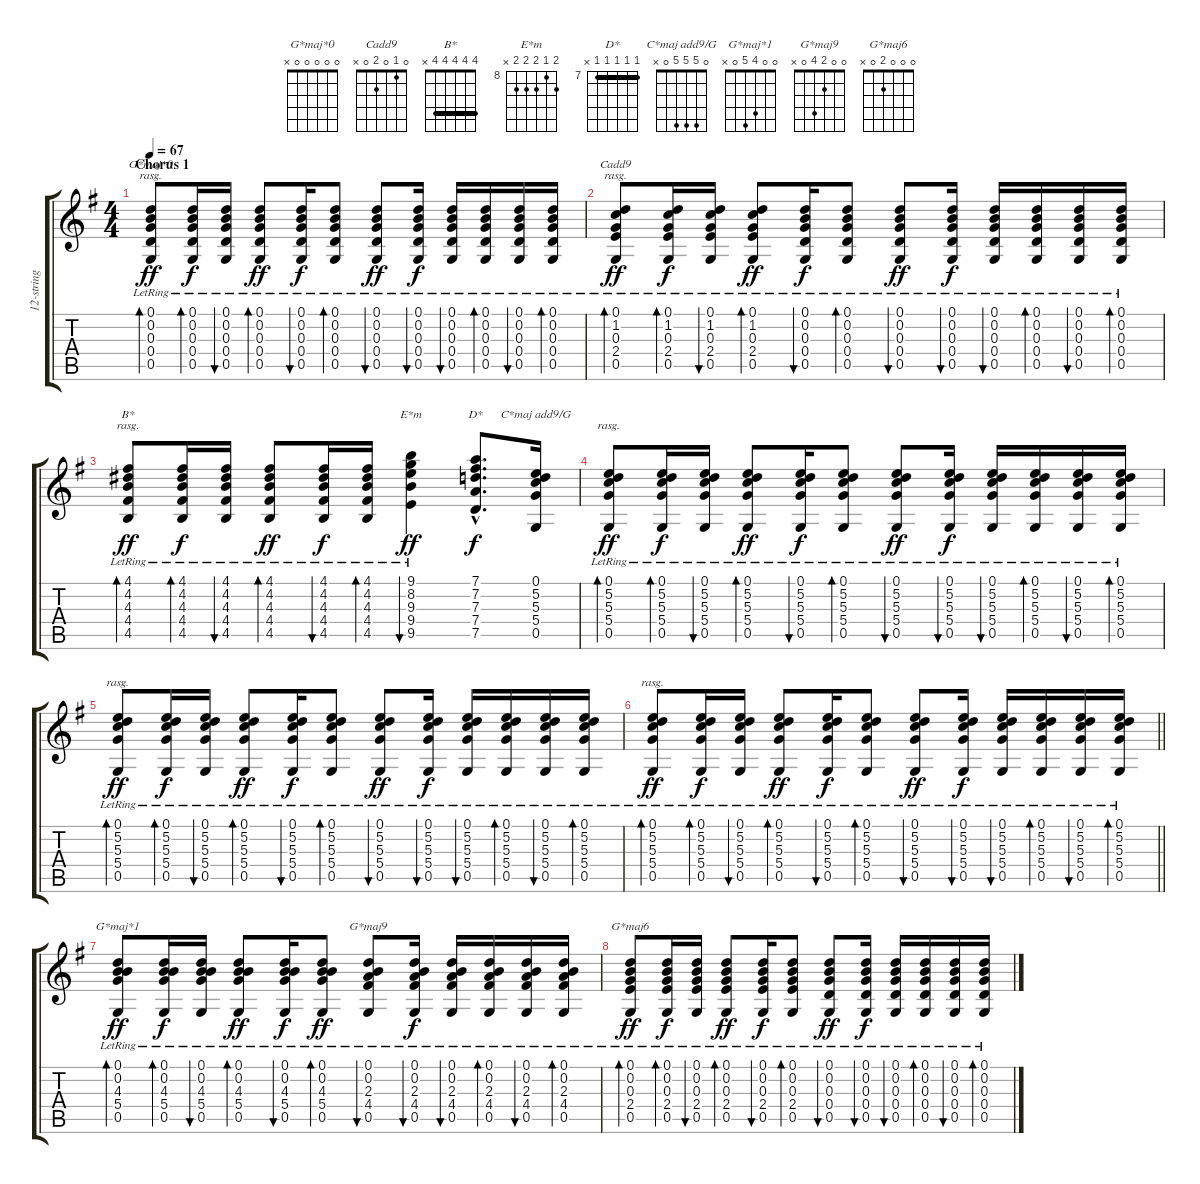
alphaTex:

\track ("12-string guitar (open G) - Walsh" "12-string ") {instrument acousticguitarnylon}
\staff {score tabs}
\tuning (D4 B3 G3 D3 G2 D2) {hide}
\chord ("G*maj*0" 0 0 0 0 0 x)
\chord ("Cadd9" 0 1 0 2 0 x)
\chord ("B*" 4 4 4 4 4 x) {barre 4}
\chord ("E*m" 9 8 9 9 9 x) {firstfret 8}
\chord ("D*" 7 7 7 7 7 x) {firstfret 7 barre 7}
\chord ("C*maj add9/G" 0 5 5 5 0 x)
\chord ("G*maj*1" 0 0 4 5 0 x)
\chord ("G*maj9" 0 0 2 4 0 x)
\chord ("G*maj6" 0 0 0 2 0 x)
\ts (4 4)
\section ("" "Chorus 1")
\tempo 67
\clef g2
\ks g
(0.1{lr} 0.2{lr} 0.3{lr} 0.4{lr} 0.5{lr}).8{bd 60 ch "G*maj*0" rasg ii dy ff} (0.1{lr} 0.2{lr} 0.3{lr} 0.4{lr} 0.5{lr}).16{bd 30 dy f} (0.1{lr} 0.2{lr} 0.3{lr} 0.4{lr} 0.5{lr}).16{bu 30} (0.1{lr} 0.2{lr} 0.3{lr} 0.4{lr} 0.5{lr}).8{bd 30 dy ff} (0.1{lr} 0.2{lr} 0.3{lr} 0.4{lr} 0.5{lr}).16{bu 30 dy f} (0.1{lr} 0.2{lr} 0.3{lr} 0.4{lr} 0.5{lr}).8{bd 30} (0.1{lr} 0.2{lr} 0.3{lr} 0.4{lr} 0.5{lr}).8{bu 30 dy ff} (0.1{lr} 0.2{lr} 0.3{lr} 0.4{lr} 0.5{lr}).16{bu 30 dy f} (0.1{lr} 0.2{lr} 0.3{lr} 0.4{lr} 0.5{lr}).16{bu 30} (0.1{lr} 0.2{lr} 0.3{lr} 0.4{lr} 0.5{lr}).16{bd 30} (0.1{lr} 0.2{lr} 0.3{lr} 0.4{lr} 0.5{lr}).16{bu 30} (0.1{lr} 0.2{lr} 0.3{lr} 0.4{lr} 0.5{lr}).16{bd 30} |
(0.1{lr} 1.2{lr} 0.3{lr} 2.4{lr} 0.5{lr}).8{bd 60 ch "Cadd9" rasg ii dy ff} (0.1{lr} 1.2{lr} 0.3{lr} 2.4{lr} 0.5{lr}).16{bd 30 dy f} (0.1{lr} 1.2{lr} 0.3{lr} 2.4{lr} 0.5{lr}).16{bu 30} (0.1{lr} 1.2{lr} 0.3{lr} 2.4{lr} 0.5{lr}).8{bd 30 dy ff} (0.1{lr} 0.2{lr} 0.3{lr} 0.4{lr} 0.5{lr}).16{bu 30 dy f} (0.1{lr} 0.2{lr} 0.3{lr} 0.4{lr} 0.5{lr}).8{bd 30} (0.1{lr} 0.2{lr} 0.3{lr} 0.4{lr} 0.5{lr}).8{bu 30 dy ff} (0.1{lr} 0.2{lr} 0.3{lr} 0.4{lr} 0.5{lr}).16{bu 30 dy f} (0.1{lr} 0.2{lr} 0.3{lr} 0.4{lr} 0.5{lr}).16{bu 30} (0.1{lr} 0.2{lr} 0.3{lr} 0.4{lr} 0.5{lr}).16{bd 30} (0.1{lr} 0.2{lr} 0.3{lr} 0.4{lr} 0.5{lr}).16{bu 30} (0.1{lr} 0.2{lr} 0.3{lr} 0.4{lr} 0.5{lr}).16{bd 30} |
(4.1{lr} 4.2{lr} 4.3{lr} 4.4{lr} 4.5{lr}).8{bd 60 ch "B*" rasg ii dy ff} (4.1{lr} 4.2{lr} 4.3{lr} 4.4{lr} 4.5{lr}).16{bd 30 dy f} (4.1{lr} 4.2{lr} 4.3{lr} 4.4{lr} 4.5{lr}).16{bu 30} (4.1{lr} 4.2{lr} 4.3{lr} 4.4{lr} 4.5{lr}).8{bd 30 dy ff} (4.1{lr} 4.2{lr} 4.3{lr} 4.4{lr} 4.5{lr}).16{bu 30 dy f} (4.1{lr} 4.2{lr} 4.3{lr} 4.4{lr} 4.5{lr}).16{bd 30} (9.1 8.2{lr} 9.3{lr} 9.4{lr} 9.5{lr}).4{bu 30 ch "E*m" dy ff} (7.1{hac} 7.2{hac} 7.3{hac} 7.4{hac} 7.5{hac}).8{d ch "D*" dy f} (0.1 5.2 5.3 5.4 0.5).16{ch "C*maj add9/G"} |
(0.1{lr} 5.2{lr} 5.3{lr} 5.4{lr} 0.5{lr}).8{bd 60 rasg ii dy ff} (0.1{lr} 5.2{lr} 5.3{lr} 5.4{lr} 0.5{lr}).16{bd 30 dy f} (0.1{lr} 5.2{lr} 5.3{lr} 5.4{lr} 0.5{lr}).16{bu 30} (0.1{lr} 5.2{lr} 5.3{lr} 5.4{lr} 0.5{lr}).8{bd 30 dy ff} (0.1{lr} 5.2{lr} 5.3{lr} 5.4{lr} 0.5{lr}).16{bu 30 dy f} (0.1{lr} 5.2{lr} 5.3{lr} 5.4{lr} 0.5{lr}).8{bd 30} (0.1{lr} 5.2{lr} 5.3{lr} 5.4{lr} 0.5{lr}).8{bu 30 dy ff} (0.1{lr} 5.2{lr} 5.3{lr} 5.4{lr} 0.5{lr}).16{bu 30 dy f} (0.1{lr} 5.2{lr} 5.3{lr} 5.4{lr} 0.5{lr}).16{bu 30} (0.1{lr} 5.2{lr} 5.3{lr} 5.4{lr} 0.5{lr}).16{bd 30} (0.1{lr} 5.2{lr} 5.3{lr} 5.4{lr} 0.5{lr}).16{bu 30} (0.1{lr} 5.2{lr} 5.3{lr} 5.4{lr} 0.5{lr}).16{bd 30} |
(0.1{lr} 5.2{lr} 5.3{lr} 5.4{lr} 0.5{lr}).8{bd 60 rasg ii dy ff} (0.1{lr} 5.2{lr} 5.3{lr} 5.4{lr} 0.5{lr}).16{bd 30 dy f} (0.1{lr} 5.2{lr} 5.3{lr} 5.4{lr} 0.5{lr}).16{bu 30} (0.1{lr} 5.2{lr} 5.3{lr} 5.4{lr} 0.5{lr}).8{bd 30 dy ff} (0.1{lr} 5.2{lr} 5.3{lr} 5.4{lr} 0.5{lr}).16{bu 30 dy f} (0.1{lr} 5.2{lr} 5.3{lr} 5.4{lr} 0.5{lr}).8{bd 30} (0.1{lr} 5.2{lr} 5.3{lr} 5.4{lr} 0.5{lr}).8{bu 30 dy ff} (0.1{lr} 5.2{lr} 5.3{lr} 5.4{lr} 0.5{lr}).16{bu 30 dy f} (0.1{lr} 5.2{lr} 5.3{lr} 5.4{lr} 0.5{lr}).16{bu 30} (0.1{lr} 5.2{lr} 5.3{lr} 5.4{lr} 0.5{lr}).16{bd 30} (0.1{lr} 5.2{lr} 5.3{lr} 5.4{lr} 0.5{lr}).16{bu 30} (0.1{lr} 5.2{lr} 5.3{lr} 5.4{lr} 0.5{lr}).16{bd 30} |
\barLineRight lightlight
(0.1{lr} 5.2{lr} 5.3{lr} 5.4{lr} 0.5{lr}).8{bd 60 rasg ii dy ff} (0.1{lr} 5.2{lr} 5.3{lr} 5.4{lr} 0.5{lr}).16{bd 30 dy f} (0.1{lr} 5.2{lr} 5.3{lr} 5.4{lr} 0.5{lr}).16{bu 30} (0.1{lr} 5.2{lr} 5.3{lr} 5.4{lr} 0.5{lr}).8{bd 30 dy ff} (0.1{lr} 5.2{lr} 5.3{lr} 5.4{lr} 0.5{lr}).16{bu 30 dy f} (0.1{lr} 5.2{lr} 5.3{lr} 5.4{lr} 0.5{lr}).8{bd 30} (0.1{lr} 5.2{lr} 5.3{lr} 5.4{lr} 0.5{lr}).8{bu 30 dy ff} (0.1{lr} 5.2{lr} 5.3{lr} 5.4{lr} 0.5{lr}).16{bu 30 dy f} (0.1{lr} 5.2{lr} 5.3{lr} 5.4{lr} 0.5{lr}).16{bu 30} (0.1{lr} 5.2{lr} 5.3{lr} 5.4{lr} 0.5{lr}).16{bd 30} (0.1{lr} 5.2{lr} 5.3{lr} 5.4{lr} 0.5{lr}).16{bu 30} (0.1{lr} 5.2{lr} 5.3{lr} 5.4{lr} 0.5{lr}).16{bd 30} |
(0.1{lr} 0.2{lr} 4.3{lr} 5.4{lr} 0.5{lr}).8{bd 30 ch "G*maj*1" dy ff} (0.1{lr} 0.2{lr} 4.3{lr} 5.4{lr} 0.5{lr}).16{bd 30 dy f} (0.1{lr} 0.2{lr} 4.3{lr} 5.4{lr} 0.5{lr}).16{bu 30} (0.1{lr} 0.2{lr} 4.3{lr} 5.4{lr} 0.5{lr}).8{bd 30 dy ff} (0.1{lr} 0.2{lr} 4.3{lr} 5.4{lr} 0.5{lr}).16{bu 30 dy f} (0.1{lr} 0.2{lr} 4.3{lr} 5.4{lr} 0.5{lr}).8{bd 30 dy ff} (0.1{lr} 0.2{lr} 2.3{lr} 4.4{lr} 0.5{lr}).8{bu 30 ch "G*maj9"} (0.1{lr} 0.2{lr} 2.3{lr} 4.4{lr} 0.5{lr}).16{bu 30 dy f} (0.1{lr} 0.2{lr} 2.3{lr} 4.4{lr} 0.5{lr}).16{bu 30} (0.1{lr} 0.2{lr} 2.3{lr} 4.4{lr} 0.5{lr}).16{bd 30} (0.1{lr} 0.2{lr} 2.3{lr} 4.4{lr} 0.5{lr}).16{bu 30} (0.1{lr} 0.2{lr} 2.3{lr} 4.4{lr} 0.5{lr}).16{bd 30} |
(0.1{lr} 0.2{lr} 0.3{lr} 2.4{lr} 0.5{lr}).8{bd 30 ch "G*maj6" dy ff} (0.1{lr} 0.2{lr} 0.3{lr} 2.4{lr} 0.5{lr}).16{bd 30 dy f} (0.1{lr} 0.2{lr} 0.3{lr} 2.4{lr} 0.5{lr}).16{bu 30} (0.1{lr} 0.2{lr} 0.3{lr} 2.4{lr} 0.5{lr}).8{bd 30 dy ff} (0.1{lr} 0.2{lr} 0.3{lr} 2.4{lr} 0.5{lr}).16{bu 30 dy f} (0.1{lr} 0.2{lr} 0.3{lr} 2.4{lr} 0.5{lr}).8{bd 30} (0.1{lr} 0.2{lr} 0.3{lr} 0.4{lr} 0.5{lr}).8{bu 30 dy ff} (0.1{lr} 0.2{lr} 0.3{lr} 0.4{lr} 0.5{lr}).16{bu 30 dy f} (0.1{lr} 0.2{lr} 0.3{lr} 0.4{lr} 0.5{lr}).16{bu 30} (0.1{lr} 0.2{lr} 0.3{lr} 0.4{lr} 0.5{lr}).16{bd 30} (0.1{lr} 0.2{lr} 0.3{lr} 0.4{lr} 0.5{lr}).16{bu 30} (0.1{lr} 0.2{lr} 0.3{lr} 0.4{lr} 0.5{lr}).16{bd 30}
